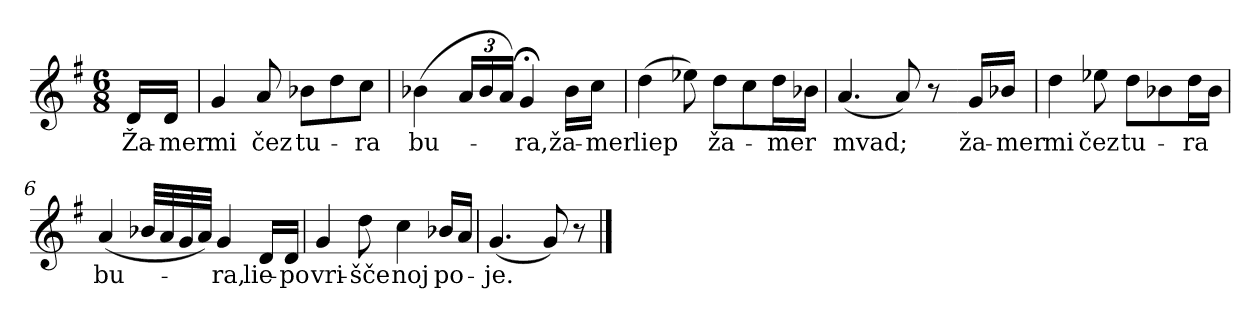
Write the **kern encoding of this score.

**kern	**text
*part1	*part1
*staff1	*staff1
*clefG2	*
*k[f#]	*
*G:	*
*M6/8	*
*MM40	*
=	=
16d/LL	Ža-
16d/JJ	-mer
=1	=1
4g/	mi
8a/	čez
8b-X\L	tu-
8dd\	.
8cc\J	-ra
=2	=2
(>4b-X\	bu-
*Xbrackettup	*
24a/LL	.
24b-/	.
24a/JJ)	.
4g;</	-ra,
16b-\LL	ža-
16cc\JJ	-mer
=3	=3
(>4dd\	liep
8ee-X\)	.
8dd\L	ža-
8cc\	.
16dd\L	-mer
16b-X\JJ	.
=4	=4
(<4.a/	mvad;
8a/)	.
8r	.
=4X1-	=4X1-
16g/LL	ža-
16b-X/JJ	-mer
!!LO:LB:g=z
=5	=5
4dd\	mi
8ee-X\	čez
8dd\L	tu-
8b-X\	.
16dd\L	-ra
16b-\JJ	.
=6	=6
(<4a/	bu-
32b-X/LLL	.
32a/	.
32g/	.
32a/JJJ)	.
4g/	-ra,
16d/LL	lie-
16d/JJ	-po
=7	=7
4g/	vri-
8dd\	-šče
4cc\	noj
16b-X/LL	po-
16a/JJ	.
=8	=8
(<4.g/	-je.
8g/)	.
8r	.
==	==
*-	*-
